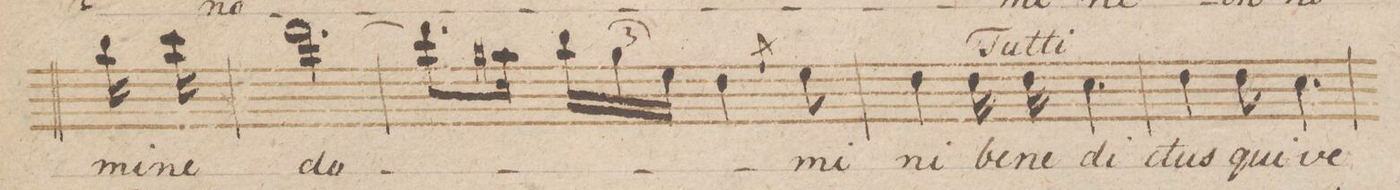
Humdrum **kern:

**kern	**text
*I"Canto	*
*clefC1	*
*k[b-e-]	*
*M6/8	*
16gg\	-mi-
16aa\	-ne
=59	=59
[2.bb-\	do-
=60	=60
8.bb-\L]	.
16ff#X\Jk	.
24gg\LL	.
24ee-\	.
24cc\JJ	.
4b-\	.
8qdd/	.
8cc\	-mi-
=61	=61
4b-\	-ni
16b-\	be-
16b-\	-ne-
4.a\	-di-
=62	=62
4b-\	-ctus
8b-\	qui
4.a\	ve-
=63	=63
*-	*-
